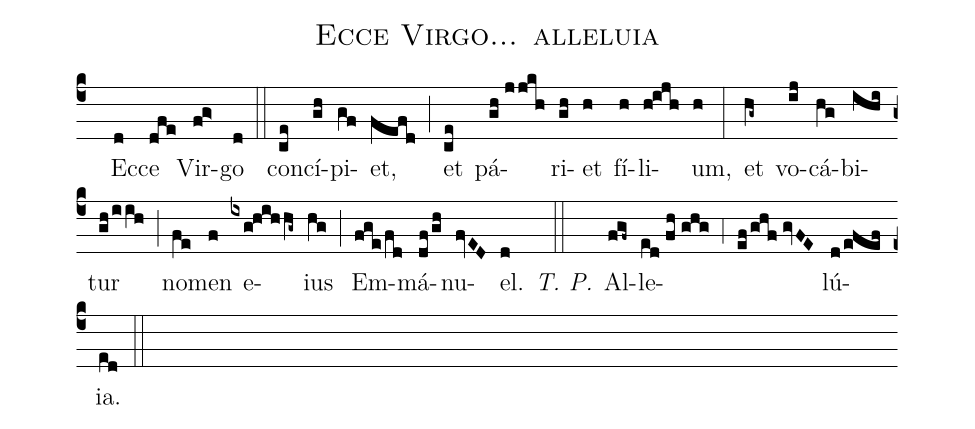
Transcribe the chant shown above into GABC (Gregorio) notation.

name:Ecce Virgo... alleluia;
mode:I;
office-part:Communiones;
%%
(c4) () Ec(d)ce(dfe) Vir(fg>)go(d) (::) con(ce)cí(gh)pi(gf)et,(fefd) (;) et(ce) pá(gh//jjkh)ri(gh)et(h) fí(h)li(h!ijh)um,(h) (:) et(hg~) vo(ij)cá(hg)bi(ihi)tur(gh/iih) (;) no(fe)men(f) e(ixg!hihhg~)ius(hg) (;) Em(fge/fd)má(df/gh)nu(fvED)el.(d) <i>T. P.</i>(::) Al(fgf~)le(ed//fh//ghg)(,4)(ef/ghf//gvFE)lú(d/efef)ia.(ed) (::)
